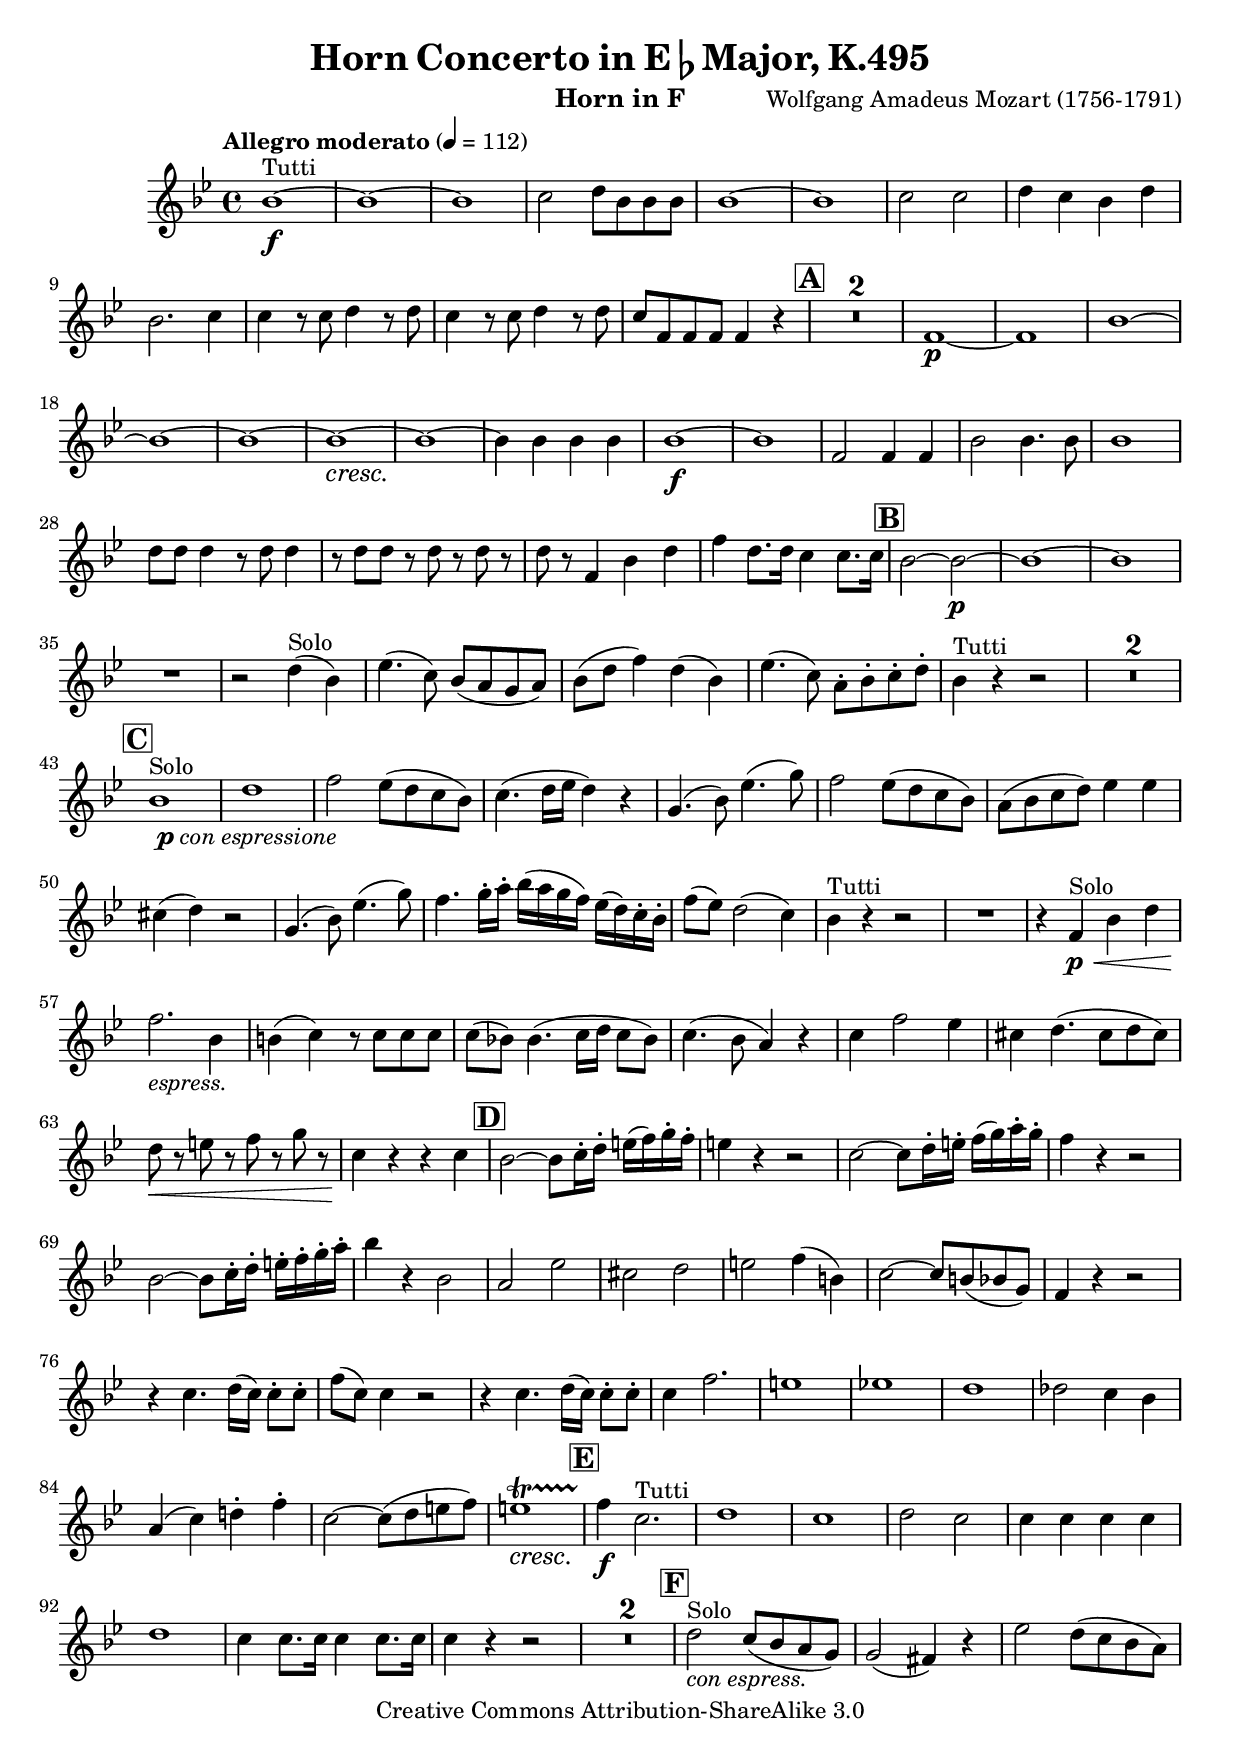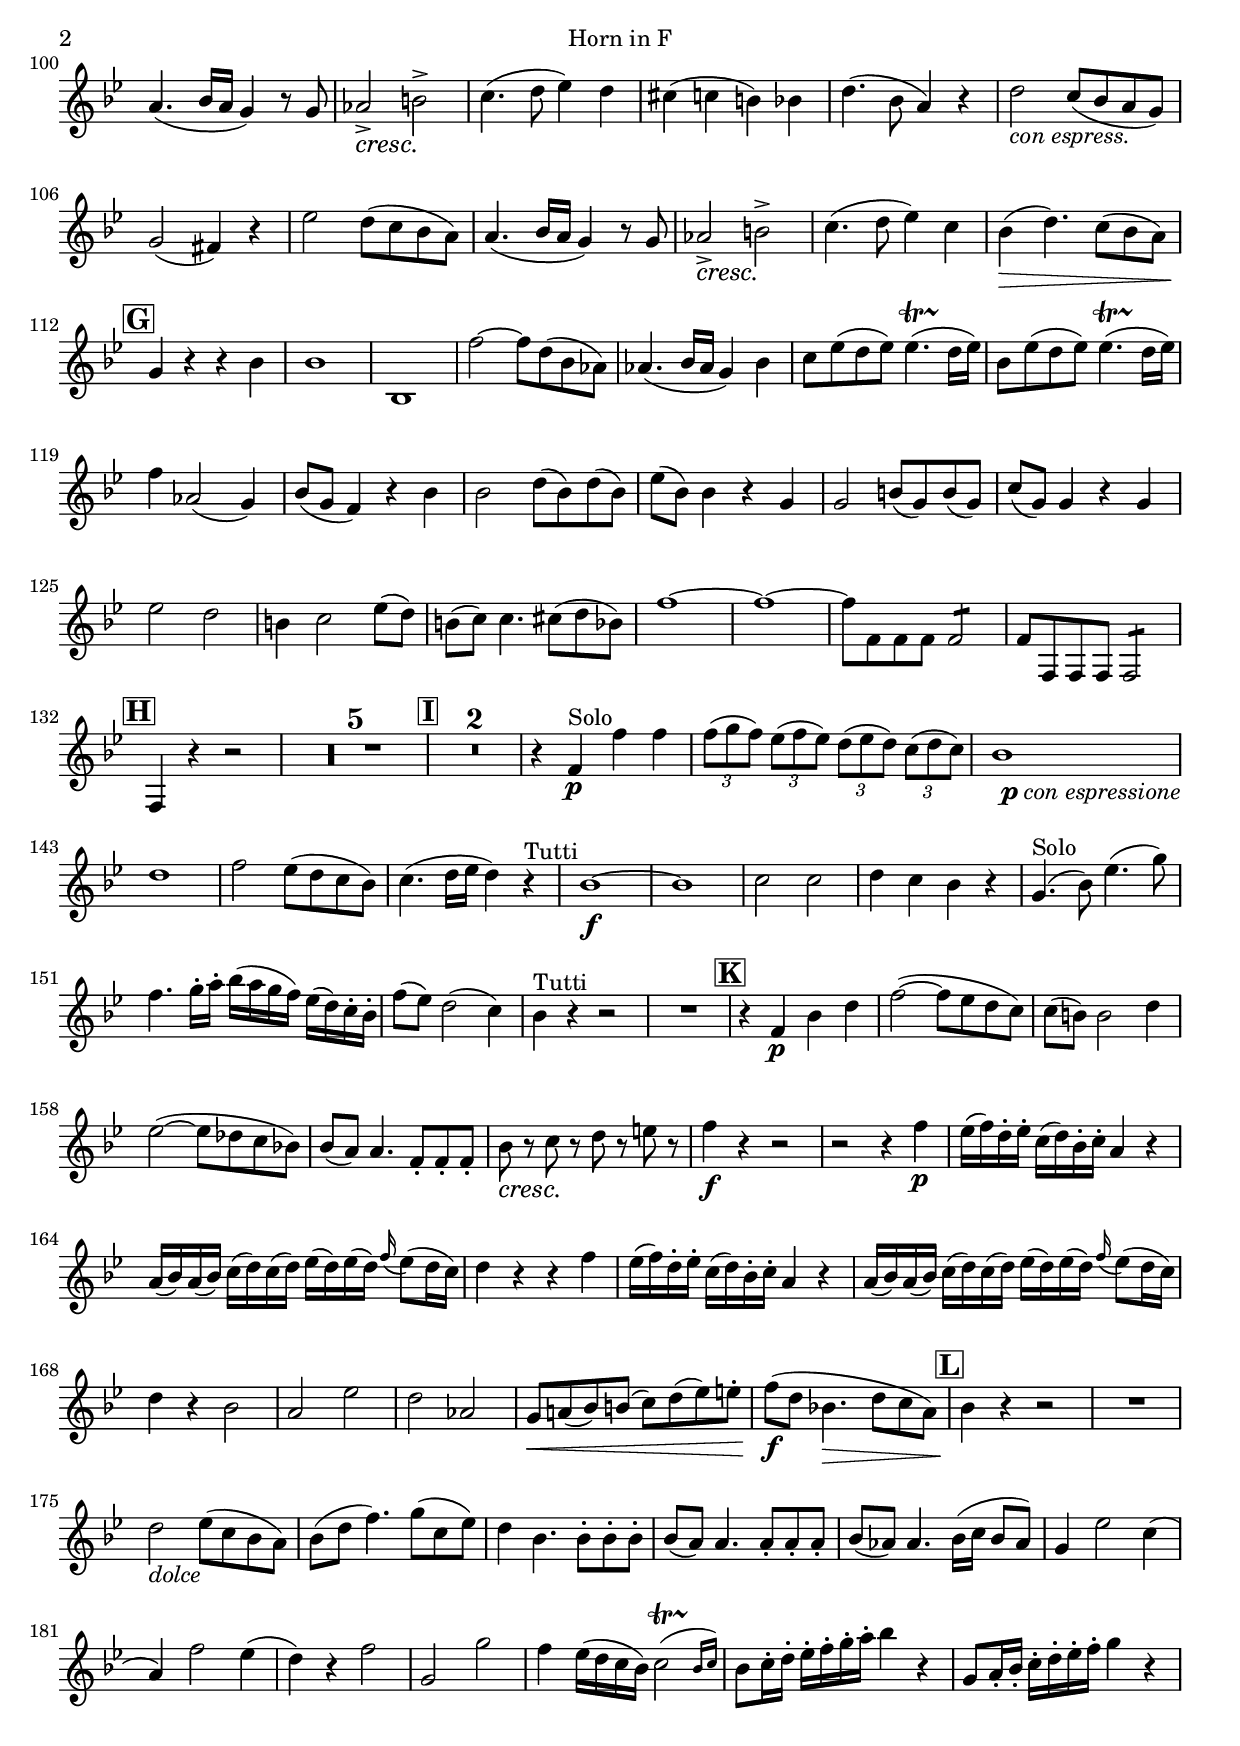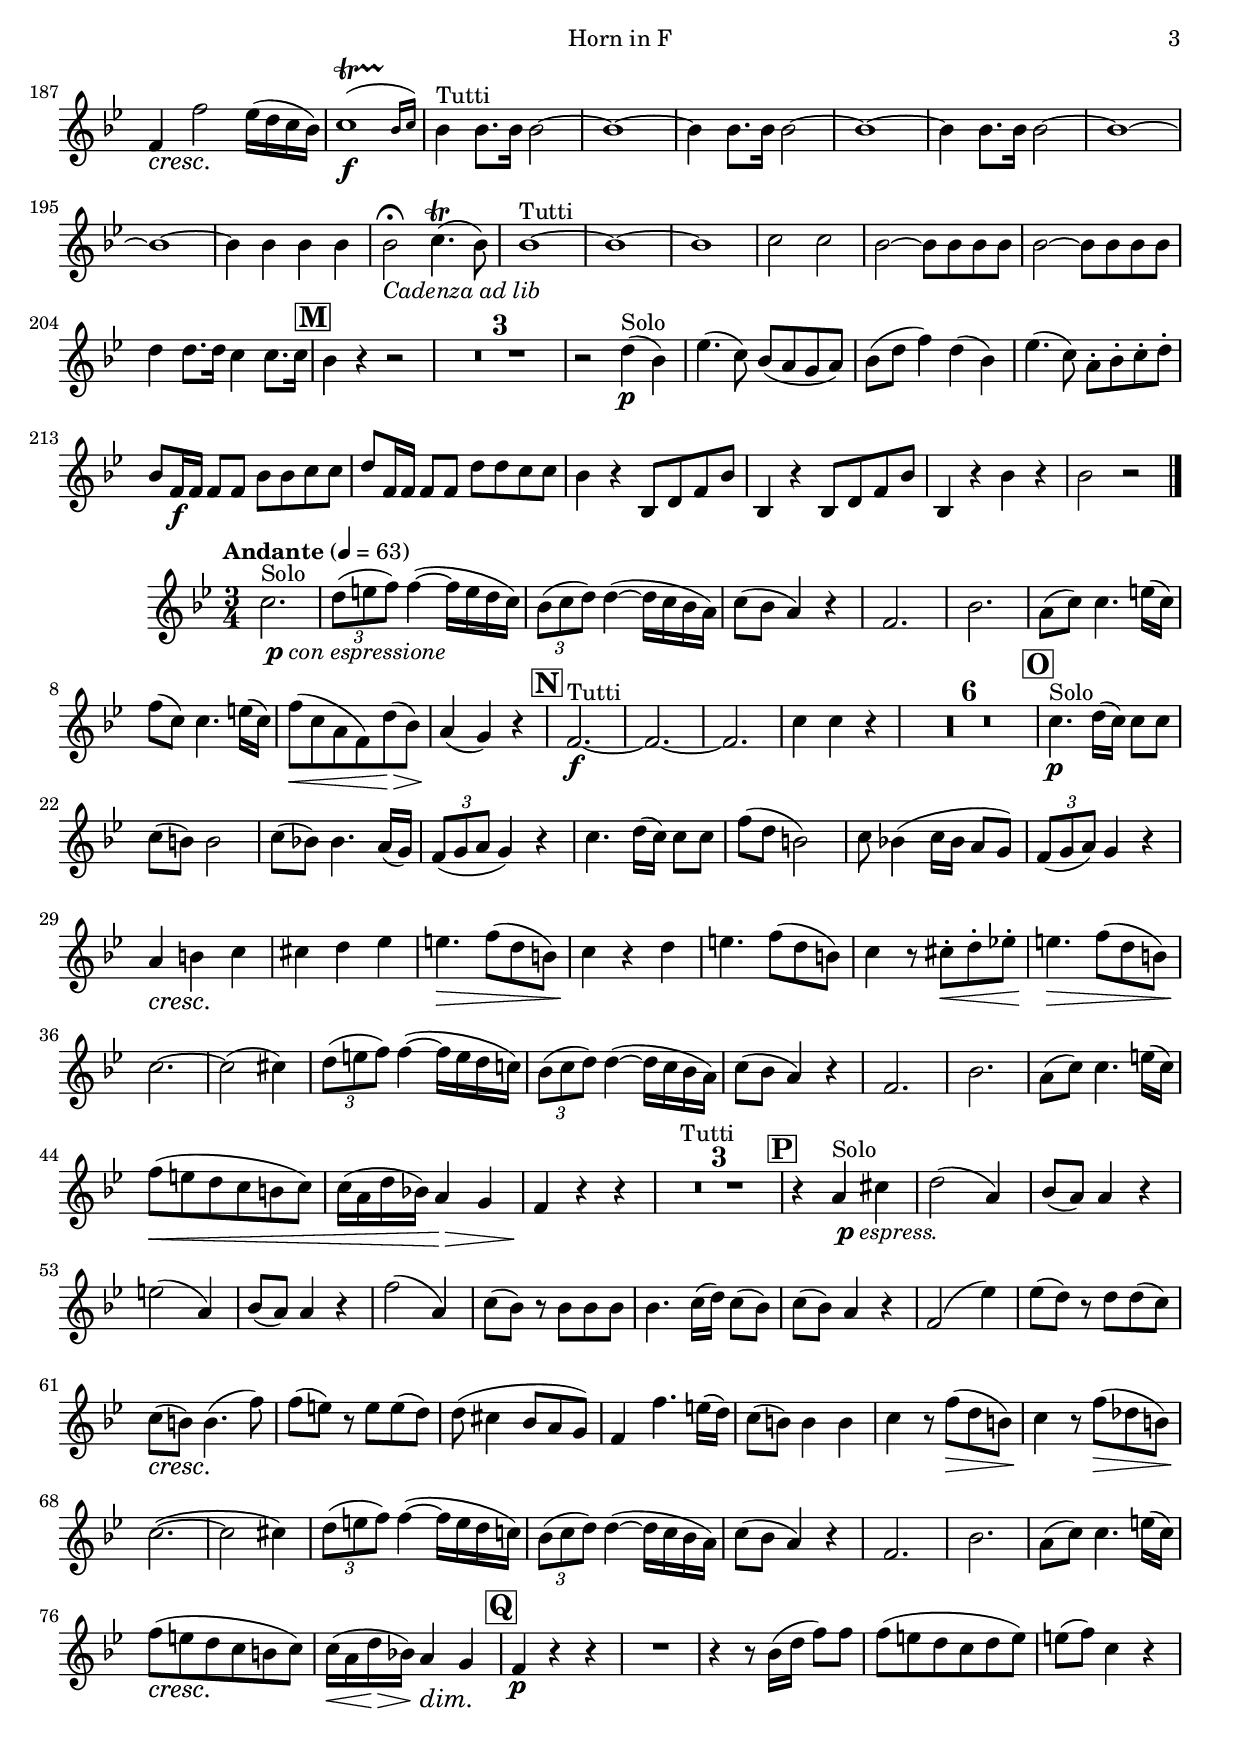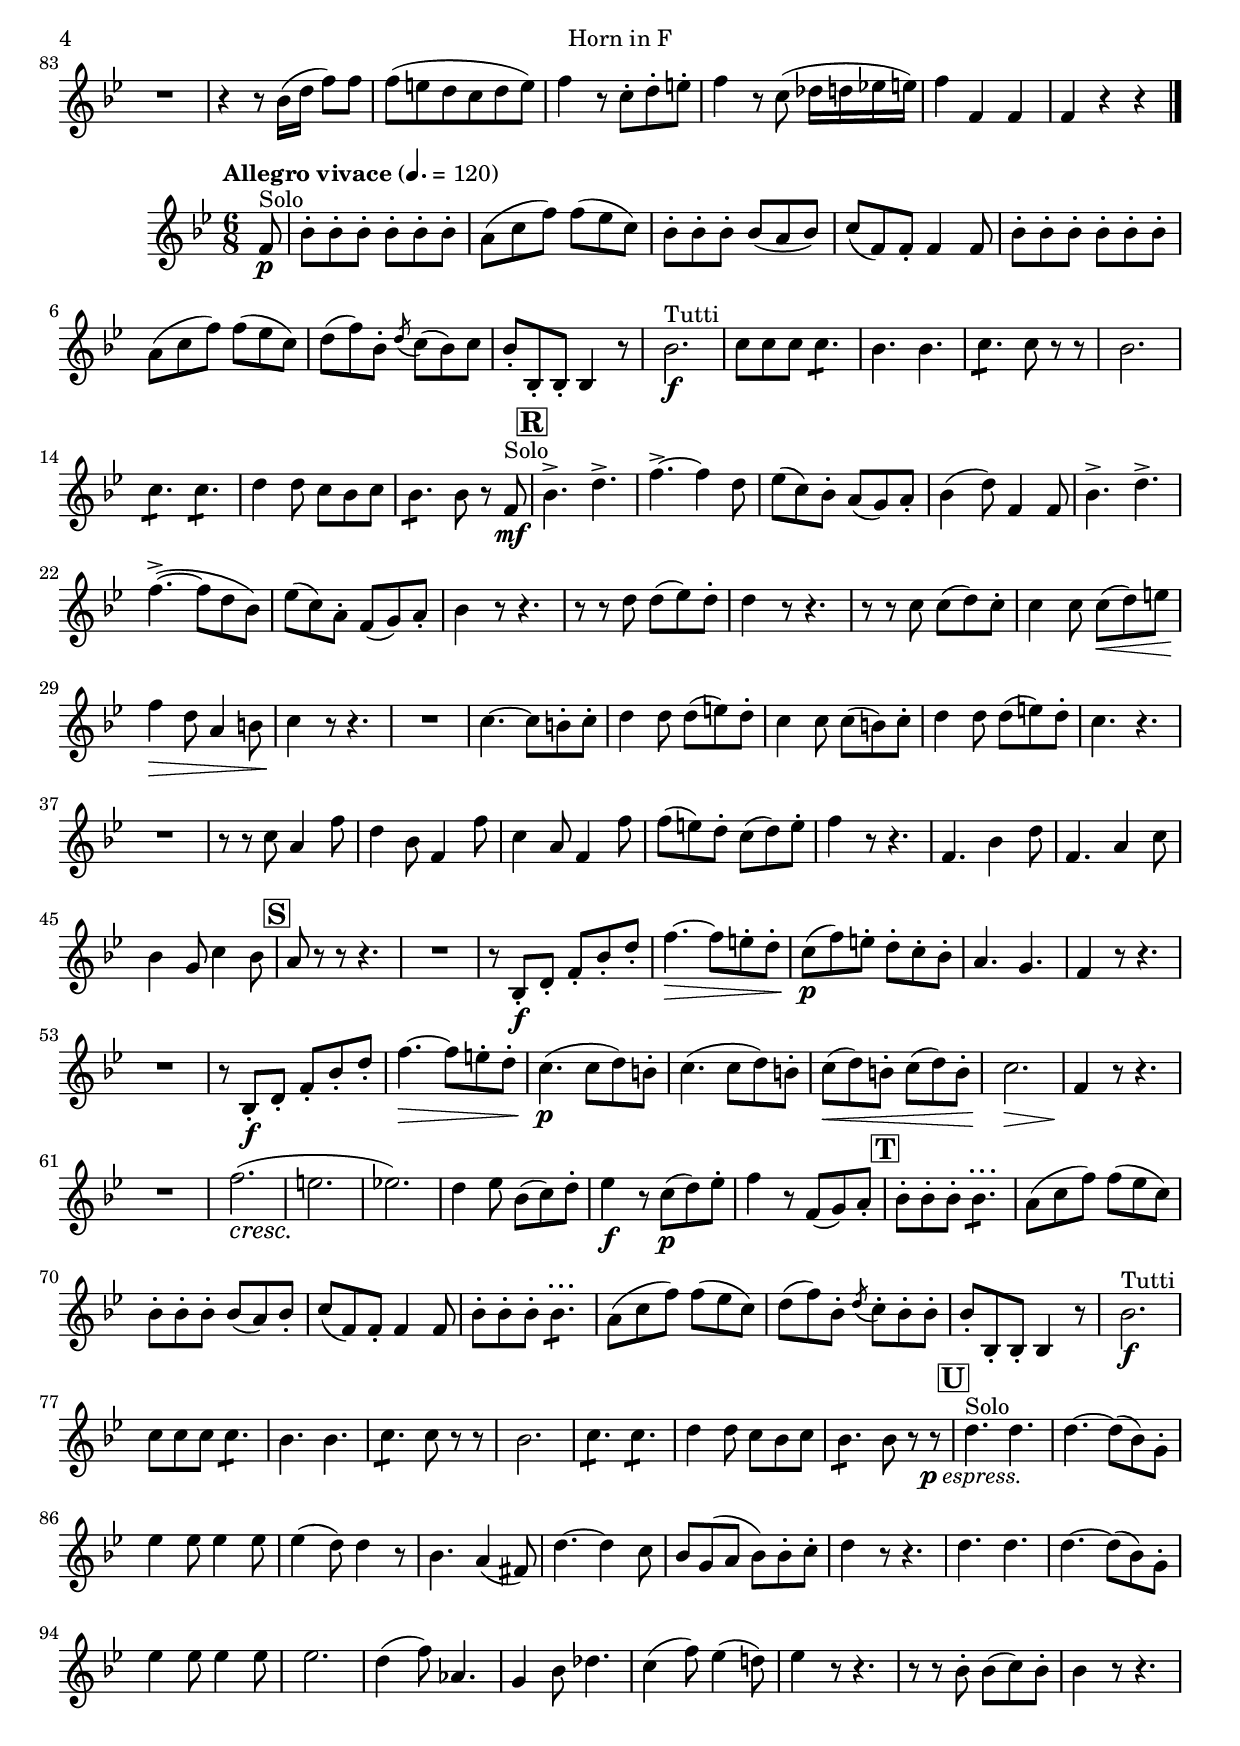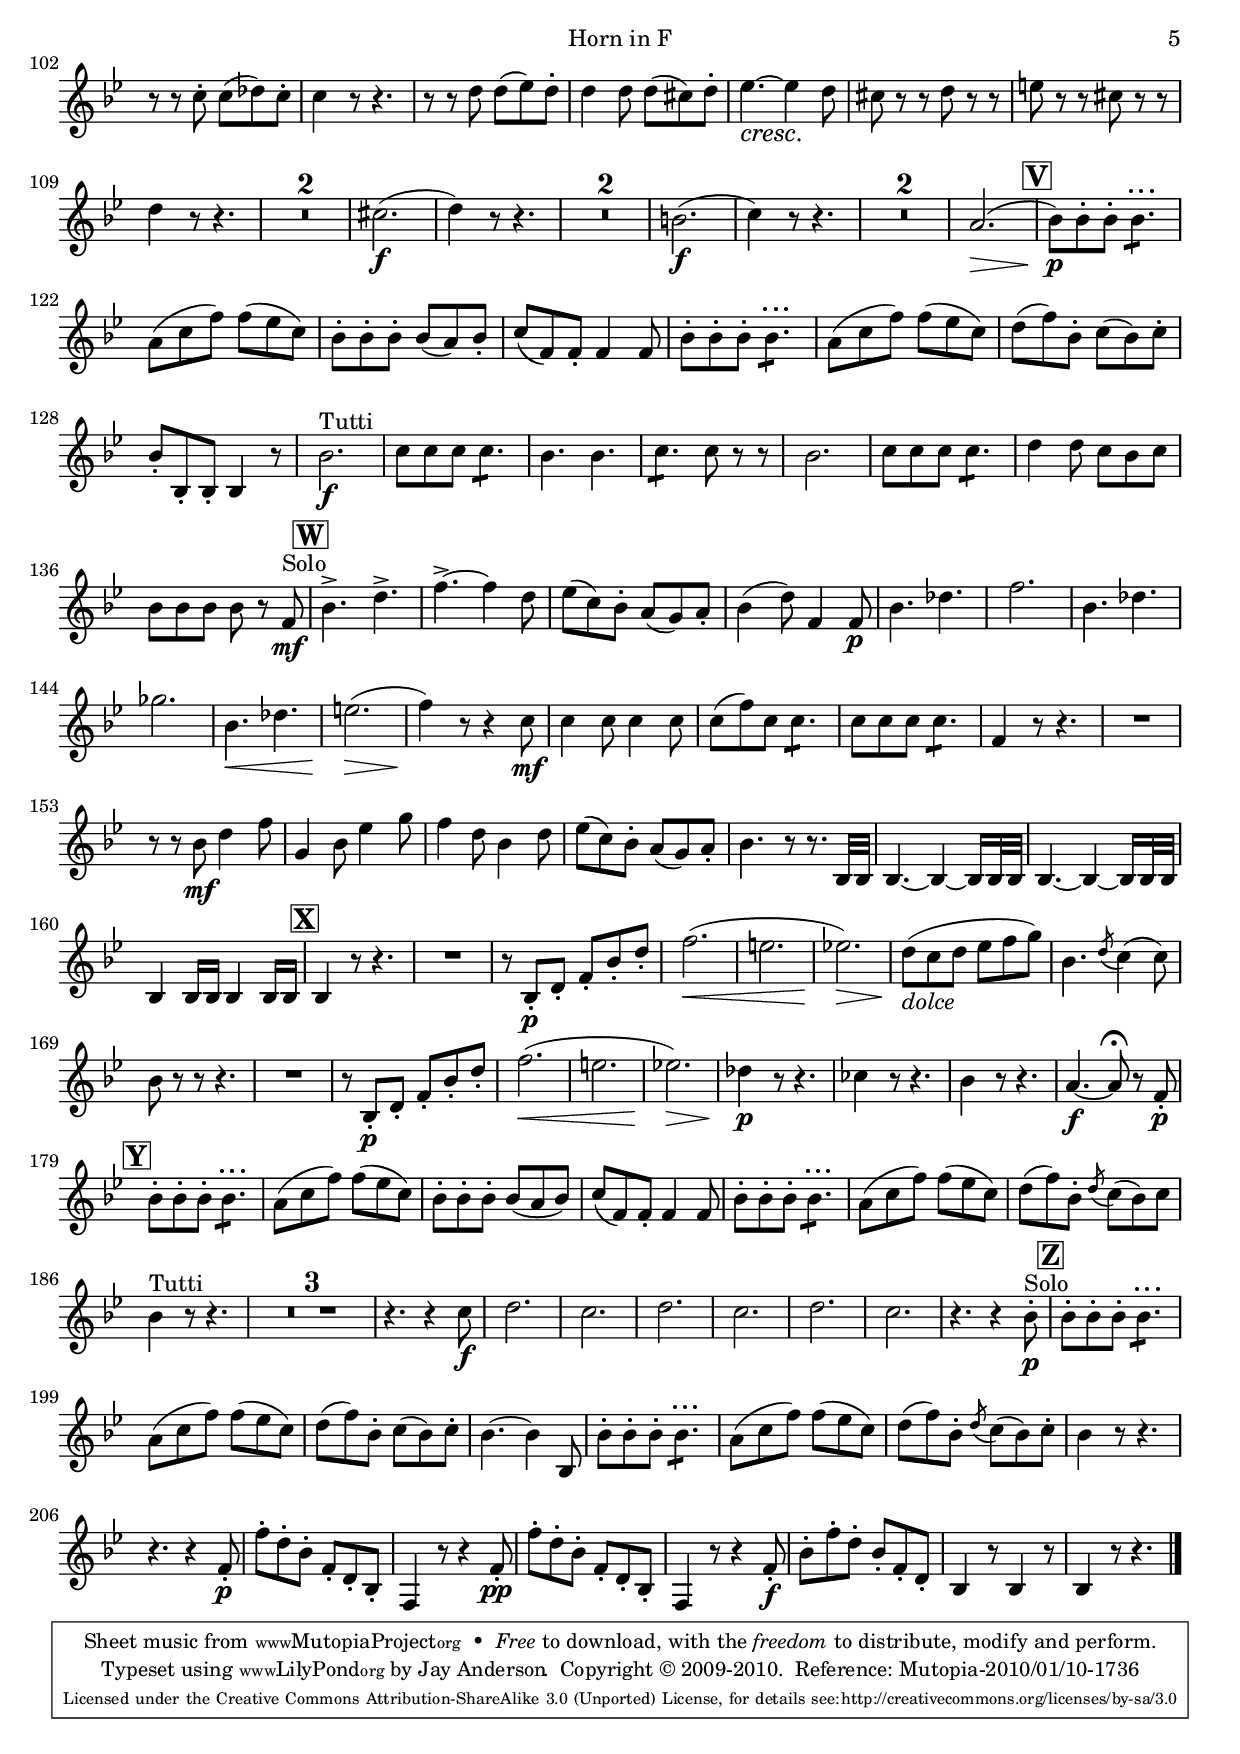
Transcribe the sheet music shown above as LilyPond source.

\version "2.13.10"

\include "defs.ily"
\version "2.13.10"

hornMvtI = \relative c''
{
  \transposition ees
  c1~\f^\tutti |
  c~ |
  c |
  d2 e8 c c c |
  c1~ |
  c |
  d2 d |
  e4 d c e |
  c2. d4 |
  \repeat unfold 2 {d4 r8 d e4 r8 e |}
  d8 g, g g g4 r |

  %A
  R1*2 |
  g1~\p |
  g |
  c1~ |
  c1~ |
  c1~ |
  \override DynamicTextSpanner #'dash-period = #-1.0
  \crescTextCresc
  c1~\< |
  c1~ |
  c4 c c c |
  c1~\f |
  c |
  g2 g4 g |
  c2 c4. c8 |
  c1 |
  e8 e e4 r8 e e4 |
  r8 e e r e r e r |
  e r g,4 c e |
  g e8. e16 d4 d8. d16 |

  %B
  c2~ c~\p |
  c1~ |
  c |
  R1 |
  r2 e4(^\solo c) |
  f4.( d8) c( b a b) |
  c( e g4) e( c) |
  f4.( d8) b8-. c-. d-. e-. |
  c4^\tutti r r2 |
  R1*2 |

  %C
  \once \override Staff.DynamicText #'self-alignment-X = #LEFT
  c1\pConEspressione^\solo |
  e |
  g2 f8( e d c) |
  d4.( e16 f e4) r |
  a,4.( c8) f4.( a8) |
  g2 f8( e d c) |
  b( c d e) f4 f |
  dis( e) r2 |
  a,4.( c8) f4.( a8) |
  g4. a16-. b-. c( b a g) f( e) d-. c-. |
  g'8( f) e2( d4) |
  c^\tutti r r2 |
  R1 |
  \crescHairpin
  r4 g\p\<^\solo c e |
  g2.\!_\espress c,4 |
  cis( d) r8 d d d |
  d( c) c4.( d16 e d8 c) |
  d4.( c8 b4) r |
  d g2 f4 |
  dis e4.( dis8 e dis) |
  e8\< r fis r g r a r |
  d,4\! r r d |

  %D
  c2~ c8 d16-. e-. fis( g) a-. g-. |
  fis4 r r2 |
  d2~ d8 e16-. fis-. g( a) b-. a-. |
  g4 r r2 |
  c,2~ c8 d16-. e-. fis-. g-. a-. b-. |
  c4 r c,2 |
  b f' |
  dis e |
  fis g4( cis,) |
  d2~ d8 cis( c a) |
  g4 r r2 |
  r4 d'4. e16( d) d8-. d-. |
  g( d) d4 r2 |
  r4 d4. e16( d) d8-. d-. |
  d4 g2. |
  fis1 |
  f |
  e |
  ees2 d4 c |
  b( d) e-. g-. |
  d2~ d8( e fis g) |
  \crescTextCresc
  fis1\<\startTrillSpan

  %E
  g4\stopTrillSpan\f d2.^\tutti |
  e1 |
  d |
  e2 d |
  d4 d d d |
  e1 |
  \repeat unfold 2 {d4 d8. d16} |
  d4 r r2 |
  R1*2 |

  %F
  \once \override Staff.DynamicText #'self-alignment-X = #LEFT
  e2_\conEspress^\solo d8( c b a) |
  a2( gis4) r |
  f'2 e8( d c b) |
  b4.( c16 b a4) r8 a |
  bes2->\< cis-> |
  d4.(\! e8 f4) e |
  dis( d cis) c |
  e4.( c8 b4) r |
  e2_\conEspress d8( c b a) |
  a2( gis4) r |
  f'2 e8( d c b) |
  b4.( c16 b a4) r8 a |
  bes2->\< cis-> |
  d4.( e8 f4)\! d |
  c(\> e4.) d8( c b) |

  %G
  a4\! r r c |
  c1 |
  c, |
  g''2~ g8 e( c bes) |
  bes4.( c16 bes a4) c |
  d8 f( e f) f4.(\startTrillSpan e16\stopTrillSpan f) |
  c8 f( e f) f4.(\startTrillSpan e16\stopTrillSpan f) |
  g4 bes,2( a4) |
  c8( a g4) r c |
  c2 e8( c) e( c) |
  f( c) c4 r a |
  a2 cis8( a) cis( a) |
  d( a) a4 r a |
  f'2 e |
  cis4 d2 f8( e) |
  cis( d) d4. dis8( e c) |
  g'1~ |
  g~ |
  g8 g, g g \repeat tremolo 4 g8 |
  g8 g, g g \repeat tremolo 4 g8 |

  %H
  g4 r r2 |
  R1*5 |

  %I
  R1*2 |
  r4 g'\p^\solo g' g |
  \times 2/3 {g8( a g)} \times 2/3 {f( g f)}
    \times 2/3 {e( f e)} \times 2/3 {d( e d)} |
  \once \override Staff.DynamicText #'self-alignment-X = #LEFT
  c1\pConEspressione |
  e |
  g2 f8( e d c) |
  d4.( e16 f e4) r^\tutti |
  c1~\f |
  c |
  d2 d |
  e4 d c r |
  a4.(^\solo c8) f4.( a8) |
  g4. a16-. b-. c( b a g) f( e) d-. c-. |
  g'8( f) e2( d4) |
  c4^\tutti r r2 |
  R1 |

  %K
  r4 g\p c e |
  g2~( g8 f e d) |
  d( cis) cis2 e4 |
  f2~( f8 ees d c) |
  c( b) b4. g8-. g-. g-. |
  \crescTextCresc
  c\< r d r e r fis r |
  g4\f r r2 |
  r2 r4 g\p |
  f16( g) e-. f-. d( e) c-. d-. b4 r |
  b16( c) b( c) d( e) d( e) f( e) f( e) \appoggiatura g16 f8( e16 d) |
  e4 r r g |
  f16( g) e-. f-. d( e) c-. d-. b4 r |
  b16( c) b( c) d( e) d( e) f( e) f( e) \appoggiatura g16 f8( e16 d) |
  e4 r c2 |
  b f' |
  e bes |
  \crescHairpin
  a8\< b( c) cis( d) e( f) fis-. |
  g(\f e c4.\> e8 d b) |

  %L
  c4\! r r2 |
  R1 |
  e2_\dolce f8( d c b) |
  c( e g4.) a8( d, f) |
  e4 c4. c8-. c-. c-. |
  c8( b) b4. b8-. b-. b-. |
  c8( bes) bes4. c16( d c8 bes) |
  a4 f'2 d4( |
  b) g'2 f4( |
  e) r g2 |
  a, a' |
  #(define afterGraceFraction (cons 15 16))
  g4 f16( e d c) \afterGrace d2(\startTrillSpan {c16[\stopTrillSpan d])} |
  c8 d16-. e-. f-. g-. a-. b-. c4 r |
  a,8 b16-. c-. d-. e-. f-. g-. a4 r |
  \crescTextCresc
  g,4\< g'2 f16( e d c) |
  \afterGrace d1(\f\startTrillSpan {c16[\stopTrillSpan d])} |
  c4^\tutti c8. c16 c2~ |
  c1~ |
  c4 c8. c16 c2~ |
  c1~ |
  c4 c8. c16 c2~ |
  c1~ |
  c~ |
  c4 c c c |
  c2\fermata_\cadenza d4.(\trill c8) |
  c1~^\tutti |
  c~ |
  c |
  d2 d |
  \repeat unfold 2 {c2~ c8 c c c |}
  e4 e8. e16 d4 d8. d16 |

  %M
  c4 r r2 |
  R1*3 |
  r2 e4(\p^\solo c) |
  f4.( d8) c( b a b) |
  c( e g4) e( c) |
  f4.( d8) b-. c-. d-. e-. |
  c8 g16\f g g8 g c c d d |
  e8 g,16 g g8 g e' e d d |
  c4 r c,8 e g c |
  c,4 r c8 e g c |
  c,4 r c' r |
  c2 r |
}

hornMvtII = \relative c''
{
  \transposition ees
  \once \override Staff.DynamicText #'self-alignment-X = #LEFT
  d2.\pConEspressione^\solo |
  \times 2/3 {e8( fis g)} g4~( g16 fis e d) |
  \times 2/3 {c8( d e)} e4~( e16 d c b) |
  d8( c b4) r |
  g2. |
  c |
  b8( d) d4. fis16( d) |
  g8( d) d4. fis16( d) |
  g8(\< d b g) e'(\> c) |
  b4(\! a) r |

  %N
  g2.~\f^\tutti |
  g~ |
  g |
  d'4 d r |
  R2.*6 |

  %O
  d4.\p^\solo e16( d) d8 d |
  d( cis) cis2 |
  d8( c) c4. b16( a) |
  \times 2/3 {g8( a b} a4) r |
  d4. e16( d) d8 d |
  g8( e cis2) |
  d8 c4( d16 c b8 a) |
  \times 2/3 {g8( a b)} a4 r |
  \override DynamicTextSpanner #'dash-period = #-1.0
  \crescTextCresc
  b4\< cis d |
  dis e f |
  fis4.\> g8( e cis) |
  d4\! r e |
  fis4. g8( e cis) |
  \crescHairpin
  d4 r8 dis-.\< e-. f-. |
  fis4.\> g8( e cis) |
  d2.~\! |
  d2( dis4) |
  \times 2/3 {e8( fis g)} g4~( g16 fis e d) |
  \times 2/3 {c8( d e)} e4~( e16 d c b) |
  d8( c b4) r |
  g2. |
  c |
  b8( d) d4. fis16( d) |
  g8(\< fis e d cis d) |
  d16( b e c) b4\> a |
  g\! r r |
  s1*0^\tutti R2.*3 |

  %P
  r4
    \once \override Staff.DynamicText #'self-alignment-X = #LEFT
    b\pEspress^\solo dis |
  e2( b4) |
  c8( b) b4 r |
  fis'2( b,4) |
  c8( b) b4 r |
  g'2( b,4) |
  d8( c) r c c c |
  c4. d16( e) d8( c) |
  d( c) b4 r |
  g2( f'4) |
  f8( e) r e e( d) |
  \crescTextCresc
  d(\< cis) cis4.( g'8) |
  g8( fis)\! r fis fis( e) |
  e( dis4 c8 b a) |
  g4 g'4. fis16( e) |
  d8( cis) cis4 cis |
  d4 r8 g(\> e cis) |
  d4\! r8 g(\> ees cis) |
  d2.~(\! |
  d2 dis4) |
  \times 2/3 {e8( fis g)} g4~( g16 fis e d) |
  \times 2/3 {c8( d e)} e4~( e16 d c b) |
  d8( c b4) r |
  g2. |
  c |
  b8( d) d4. fis16( d) |
  \crescTextCresc
  g8(\< fis e d cis d) |
  \crescHairpin
  d16(\< b e\> c)
    \dimTextDim
    b4\> a |

  %Q
  g\p r r |
  R2. |
  r4 r8 c16( e g8) g |
  g( fis e d e fis) |
  fis( g) d4 r |
  R2. |
  r4 r8 c16( e g8) g |
  g( fis e d e fis) |
  g4 r8 d-. e-. fis-. |
  g4 r8 d( ees16 e f fis) |
  g4 g, g |
  g r r |
}

hornMvtIII = \relative c''
{
  \transposition ees
  g8\p^\solo |
  c-. c-. c-. c-. c-. c-. |
  b( d g) g( f d) |
  c-. c-. c-. c( b c) |
  d( g,) g-. g4 g8 |
  c-. c-. c-. c-. c-. c-. |
  b( d g) g( f d) |
  e( g) c,-. \acciaccatura e8 d( c) d |
  c-. c,-. c-. c4 r8 |
  c'2.\f^\tutti |
  d8 d d \repeat tremolo 3 d8 |
  c4. c |
  \repeat tremolo 3 d8 d8 r r |
  c2. |
  \repeat tremolo 3 d8 \repeat tremolo 3 d8 |
  e4 e8 d c d |
  \repeat tremolo 3 c8 c8 r g\mf^\solo |

  %R
  c4.-> e-> |
  g~-> g4 e8 |
  f( d) c-. b( a) b-. |
  c4( e8) g,4 g8 |
  c4.-> e-> |
  g~->( g8 e c) |
  f( d) b-. g( a) b-. |
  c4 r8 r4. |
  r8 r e e( f) e-. |
  e4 r8 r4. |
  r8 r d d( e) d-. |
  d4 d8 d(\< e) fis |
  g4\> e8 b4 cis8 |
  d4\! r8 r4. |
  R2. |
  d4.~ d8 cis-. d-. |
  e4 e8 e( fis) e-. |
  d4 d8 d( cis) d-. |
  e4 e8 e( fis) e-. |
  d4. r |
  R2. |
  r8 r d b4 g'8 |
  e4 c8 g4 g'8 |
  d4 b8 g4 g'8 |
  g( fis) e-. d( e) fis-. |
  g4 r8 r4. |
  g,4. c4 e8 |
  g,4. b4 d8 |
  c4 a8 d4 c8 |

  %S
  b8 r r r4. |
  R2. |
  r8 c,-.\f e-. g-. c-. e-. |
  g4.~\> g8 fis-. e-. |
  d(\p g) fis-. e-. d-. c-. |
  b4. a |
  g4 r8 r4. |
  R2. |
  r8 c,-.\f e-. g-. c-. e-. |
  g4.~\> g8 fis-. e-. |
  d4.(\p d8 e) cis-. |
  d4.( d8 e) cis-. |
  d(\< e) cis-. d(e) cis-. |
  d2.\> |
  g,4\! r8 r4. |
  R2. |
  \override DynamicTextSpanner #'dash-period = #-1.0
  \crescTextCresc
  g'2.(\< |
  fis |
  f) |
  e4 f8 c( d) e-. |
  f4\f r8 d(\p e) f-. |
  g4 r8 g,( a) b-. |

  %T
  c8-. c-. c-. \repeat tremolo 3 c8^\staccatoThree |
  b( d g) g( f d) |
  c-. c-. c-. c( b) c-. |
  d( g,) g-. g4 g8 |
  c8-. c-. c-. \repeat tremolo 3 c8^\staccatoThree |
  b( d g) g( f d) |
  e( g) c,-. \acciaccatura e8 d-. c-. c-. |
  c-. c,-. c-. c4 r8 |
  c'2.\f^\tutti |
  d8 d d \repeat tremolo 3 d8 |
  c4. c |
  \repeat tremolo 3 d8 d r r |
  c2. |
  \repeat tremolo 3 d8 \repeat tremolo 3 d8 |
  e4 e8 d c d |
  \repeat tremolo 3 c8 c r r |

  %U
  e4.\pEspress^\solo e |
  e~ e8( c) a-. |
  f'4 f8 f4 f8 |
  f4( e8) e4 r8 |
  c4. b4( gis8) |
  e'4.~ e4 d8 |
  c a( b c) c-. d-. |
  e4 r8 r4. |
  e4. e |
  e~ e8( c) a-. |
  f'4 f8 f4 f8 |
  f2. |
  e4( g8) bes,4. |
  a4 c8 ees4. |
  d4( g8) f4( e8) |
  f4 r8 r4. |
  r8 r c-. c( d) c-. |
  c4 r8 r4. |
  r8 r d-. d( ees) d-. |
  d4 r8 r4. |
  r8 r e e( f) e-. |
  e4 e8 e( dis) e-. |
  f4.~\< f4 e8 |
  dis8 r r e r r |
  fis r r dis r r |
  e4\! r8 r4. |
  R2.*2 |
  dis2.(\f |
  e4) r8 r4. |
  R2.*2 |
  cis2.(\f |
  d4) r8 r4. |
  R2.*2 |
  b2.(\> |

  %V
  c8)\p c-. c-. \repeat tremolo 3 c^\staccatoThree |
  b8( d g) g( f d) |
  c-. c-. c-. c( b) c-. |
  d( g,) g-. g4 g8 |
  c8-. c-. c-. \repeat tremolo 3 c^\staccatoThree |
  b8( d g) g( f d) |
  e( g) c,-. d( c) d-. |
  c-. c,-. c-. c4 r8 |
  c'2.\f^\tutti |
  d8 d d \repeat tremolo 3 d8 |
  c4. c |
  \repeat tremolo 3 d8 d r r |
  c2. |
  d8 d d \repeat tremolo 3 d8 |
  e4 e8 d c d |
  c c c c r g\mf^\solo |

  %W
  c4.-> e-> |
  g~-> g4 e8 |
  f( d) c-. b( a) b-. |
  c4( e8) g,4 g8\p |
  c4. ees |
  g2. |
  c,4. ees |
  aes2. |
  \crescHairpin
  c,4.\< ees |
  fis2.(\> |
  g4)\! r8 r4 d8\mf |
  d4 d8 d4 d8 |
  d( g) d \repeat tremolo 3 d8 |
  d d d \repeat tremolo 3 d8 |
  g,4 r8 r4. |
  R2. |
  r8 r c\mf e4 g8 |
  a,4 c8 f4 a8 |
  g4 e8 c4 e8 |
  f( d) c-. b( a) b-. |
  c4. r8 r8. c,32 c |
  \repeat unfold 2 {c4.~ c4~ c16 c32 c |}
  \repeat unfold 2 {c4 c16 c} |

  %X
  c4 r8 r4. |
  R2. |
  r8 c-.\p e-. g-. c-. e-. |
  g2.(\< |
  fis |
  f)\> |
  e8(\!_\dolce d e f g a) |
  c,4. \acciaccatura e8 d4( d8) |
  c8 r r r4. |
  R2. |
  r8 c,-.\p e-. g-. c-. e-. |
  g2.(\< |
  fis |
  f)\> |
  ees4\p r8 r4. |
  des4 r8 r4. |
  c4 r8 r4. |
  b4.~\f b8\fermata r8 g-.\p |

  %Y
  c8-. c-. c-. \repeat tremolo 3 c8^\staccatoThree |
  b( d g) g( f d) |
  c-. c-. c-. c( b c) |
  d( g,) g-. g4 g8 |
  c8-. c-. c-. \repeat tremolo 3 c8^\staccatoThree |
  b( d g) g( f d) |
  e( g) c,-. \acciaccatura e8 d( c) d |
  c4^\tutti r8 r4. |
  R2.*3 |
  r4. r4 d8\f |
  \repeat unfold 3 {e2. | d |}
  r4. r4 c8-.\p^\solo |

  %Z
  c8-. c-. c-. \repeat tremolo 3 c8^\staccatoThree |
  b( d g) g( f d) |
  e( g) c,-. d( c) d-. |
  c4.~ c4 c,8 |
  c'8-. c-. c-. \repeat tremolo 3 c8^\staccatoThree |
  b( d g) g( f d) |
  e( g) c,-. \acciaccatura e8 d( c) d-. |
  c4 r8 r4. |
  r4. r4 g8-.\p |
  g'-. e-. c-. g-. e-. c-. |
  g4 r8 r4 g'8-.\pp |
  g'-. e-. c-. g-. e-. c-. |
  g4 r8 r4 g'8-.\f |
  c-. g'-. e-. c-. g-. e-. |
  c4 r8 c4 r8 |
  c4 r8 r4. |
}


instrument = "Horn in F"

mvtI = \transpose f ees {\key c \major \hornMvtI}
mvtII = \transpose f ees {\key c \major \hornMvtII}
mvtIII = \transpose f ees {\key c \major \hornMvtIII}

\version "2.13.10"

\include "defs.ily"

\paper
{
  ragged-last-bottom = ##f
}

\book
{
  \include "header.ily"
  \score
  {
    \new Staff
    {
      #(set-accidental-style 'modern)
      \set Score.skipBars = ##t
      << \mvtI \outlineMvtI >>
    }
  }
  \score
  {
    \new Staff
    {
      #(set-accidental-style 'modern)
      \set Score.skipBars = ##t
      << \mvtII \outlineMvtII >>
    }
  }
  \score
  {
    \new Staff
    {
      #(set-accidental-style 'modern)
      \set Score.skipBars = ##t
      << \mvtIII \outlineMvtIII >>
    }
  }
}



